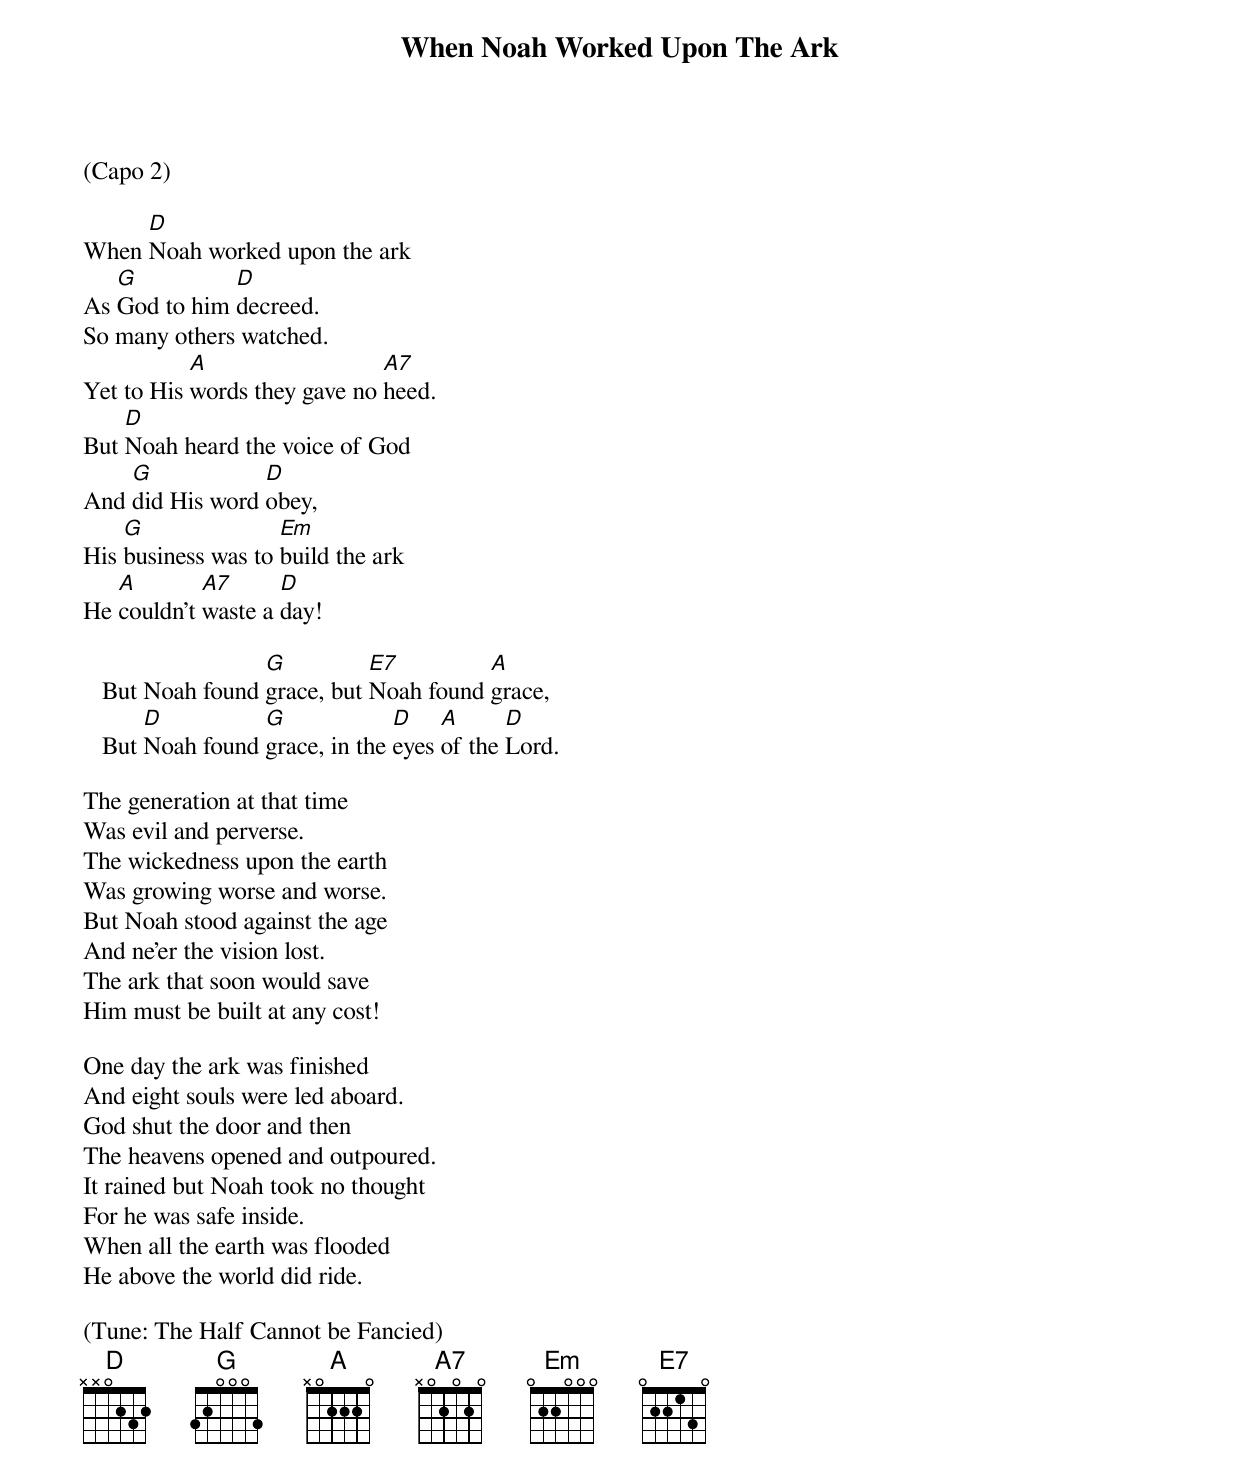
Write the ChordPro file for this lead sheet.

{title: When Noah Worked Upon The Ark}


(Capo 2)

When [D]Noah worked upon the ark
As [G]God to him [D]decreed.
So many others watched.
Yet to His [A]words they gave no [A7]heed.
But [D]Noah heard the voice of God
And [G]did His word [D]obey,
His [G]business was to [Em]build the ark
He [A]couldn't [A7]waste a [D]day!

   But Noah found [G]grace, but [E7]Noah found [A]grace,
   But [D]Noah found [G]grace, in the [D]eyes [A]of the [D]Lord.

The generation at that time
Was evil and perverse.
The wickedness upon the earth
Was growing worse and worse.
But Noah stood against the age
And ne'er the vision lost.
The ark that soon would save
Him must be built at any cost!

One day the ark was finished
And eight souls were led aboard.
God shut the door and then
The heavens opened and outpoured.
It rained but Noah took no thought
For he was safe inside.
When all the earth was flooded
He above the world did ride.

(Tune: The Half Cannot be Fancied)
